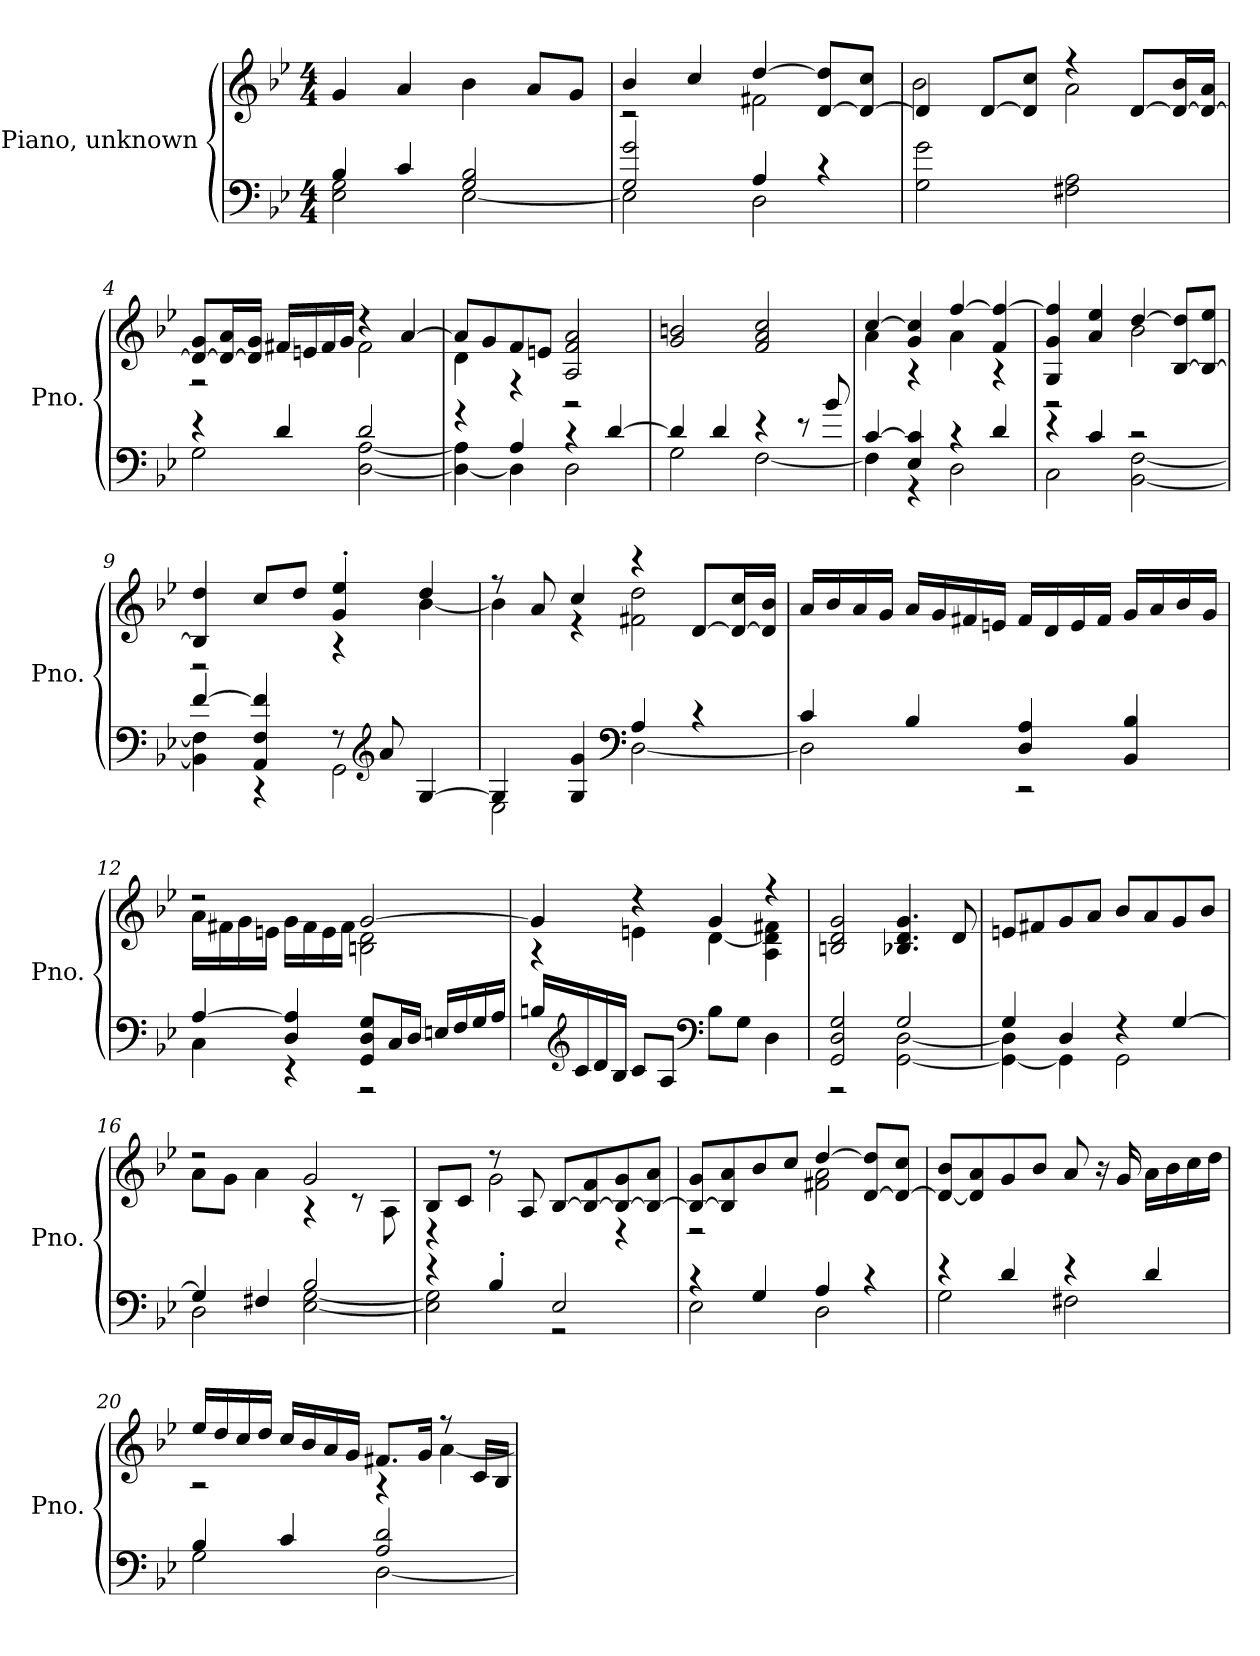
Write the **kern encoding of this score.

**kern	**kern
*part1	*part1
*staff2	*staff1
*I"Piano, unknown	*
*I'Pno.	*
*clefF4	*clefG2
*k[b-e-]	*k[b-e-]
*M4/4	*M4/4
*MM102	*MM102
=1	=1
*^	*
4B-/	2E-\ 2G\	4g/
4c/	.	4a/
2G/ 2B-/	[2E-\	4b-\
.	.	8a/L
.	.	8g/J
=2	=2	=2
*	*	*^
2G/ 2g/	2E-\]	4b-/	2r
.	.	4cc/	.
4A/	2D\	[4dd/	2f#X\
4r	.	[8d/ 8dd/]L	.
.	.	8d/_ 8cc/J	.
*v	*v	*	*
=3	=3	=3
2G\ 2g\	4d/]	2b-\
.	[8d/L	.
.	8d/] 8cc/J	.
2F#X\ 2A\	4r	2a\
.	[8d/L	.
.	16d/_ 16b-/L	.
.	16d/_ 16a/JJ	.
=4	=4	=4
*^	*	*
4r	2G\	8d/_ 8g/L	2r
.	.	16d/_ 16a/L	.
.	.	16d/] 16g/JJ	.
4d/	.	16f#X/LL	.
.	.	16en/	.
.	.	16f#/	.
.	.	16g/JJ	.
2d/	[2D\ [2A\	4r	2f#\
.	.	[4a/	.
!!LO:LB:g=z	!!
=5	=5	=5	=5
4r	4D\_ 4A\]	8a/L]	4d\
.	.	8g/	.
4A/	4D\]	8f/	4r
.	.	8en/J	.
4r	2D\	2A/ 2f/ 2a/	2r
[4d/	.	.	.
*	*	*v	*v
=6	=6	=6
4d/]	2G\	2g/ 2bn/
4d/	.	.
4r	[2F\	2f/ 2a/ 2cc/
8r	.	.
8b-/	.	.
=7	=7	=7
*	*	*^
[4c/	4F\]	[4cc/	4a\
4E-/ 4c/]	4r	4g/ 4cc/]	4r
4r	2D\	[4ff/	4a\
4d/	.	4f/ 4ff/_	4r
=8	=8	=8	=8
4r	2C\	4G/ 4g/ 4ff/]	2r
4c/	.	4a/ 4ee-/	.
2r	[2BB-\ [2F\	[4dd/	2b-\
.	.	[8B-/ 8dd/]L	.
.	.	8B-/_ 8ee-/J	.
=9	=9	=9	=9
[4f/	4BB-\] 4F\]	4B-/] 4dd/	2r
4AA/ 4F/ 4f/]	4r	8cc/L	.
.	.	8dd/J	.
8r	2GG\	4g/' 4ee-/'	4r
*clefG2	*	*	*
8a/	.	.	.
[4G/	.	4dd/	[4b-\
!!LO:LB:g=z	!!
=10	=10	=10	=10
4G/]	2E-\	8r	4b-\]
.	.	8a/	.
4G/ 4g/	.	4cc/	4r
*clefF4	*	*	*
4A/	[2D\	4r	2f#X\ 2dd\
4r	.	[8d/L	.
.	.	16d/_ 16cc/L	.
.	.	16d/] 16b-/JJ	.
*	*	*v	*v
=11	=11	=11
4c/	2D\]	16a/LL
.	.	16b-/
.	.	16a/
.	.	16g/JJ
4B-/	.	16a/LL
.	.	16g/
.	.	16f#X/
.	.	16en/JJ
4D/ 4A/	2r	16f#/LL
.	.	16d/
.	.	16e/
.	.	16f#/JJ
4BB-/ 4B-/	.	16g/LL
.	.	16a/
.	.	16b-/
.	.	16g/JJ
!!LO:LB:g=z
=12	=12	=12
*	*	*^
[4A/	4C\	2r	16a\LL
.	.	.	16f#X\
.	.	.	16g\
.	.	.	16en\JJ
4D/ 4A/]	4r	.	16g\LL
.	.	.	16f#\
.	.	.	16e\
.	.	.	16f#\JJ
8GG/ 8D/ 8G/L	2r	[2g/	2Bn\ 2d\
16C/L	.	.	.
16D/JJ	.	.	.
16En/LL	.	.	.
16F/	.	.	.
16G/	.	.	.
16A/JJ	.	.	.
*v	*v	*	*
=13	=13	=13
16Bn/LL	4g/]	4r
*clefG2	*	*
16c/	.	.
16d/	.	.
16B/JJ	.	.
8c/L	4r	4en\
8A/J	.	.
*clefF4	*	*
8B\L	4g/	[4d\
8G\J	.	.
4D\	4r	4A\ 4d\] 4f#X\
*	*v	*v
=14	=14
*^	*
2GG/ 2D/ 2G/	2r	2Bn/ 2d/ 2g/
2G/	[2GG\ [2D\	4.B-X/ 4.d/ 4.g/
.	.	8d/
!!LO:LB:g=z
=15	=15	=15
4G/	4GG\_ 4D\]	8en/L
.	.	8f#X/
4D/	4GG\]	8g/
.	.	8a/J
4r	2GG\	8b-/L
.	.	8a/
[4G/	.	8g/
.	.	8b-/J
=16	=16	=16
*	*	*^
4G/]	2D\	2r	8a\L
.	.	.	8g\J
4F#X/	.	.	4a\
2B-/	[2E-\ [2G\	2g/	4r
.	.	.	8r
.	.	.	8A\
=17	=17	=17	=17
4r	2E-\] 2G\]	8B-/L	4r
.	.	8c/J	.
4B-'/	.	8r	2g\
.	.	8A/	.
2E-/	2r	[8B-/L	.
.	.	8B-/_ 8f/	.
.	.	8B-/_ 8g/	4r
.	.	8B-/_ 8a/J	.
=18	=18	=18	=18
4r	2E-\	8B-/_ 8g/L	2r
.	.	8B-/] 8a/	.
4G/	.	8b-/	.
.	.	8cc/J	.
4A/	2D\	[4dd/	2f#X\ 2a\
4r	.	[8d/ 8dd/]L	.
.	.	8d/_ 8cc/J	.
*	*	*v	*v
!!LO:LB:g=z
=19	=19	=19
4r	2G\	8d/_ 8b-/L
.	.	8d/] 8a/
4d/	.	8g/
.	.	8b-/J
4r	2F#X\	8a/
.	.	16r
.	.	16g/
4d/	.	16a\LL
.	.	16b-\
.	.	16cc\
.	.	16dd\JJ
=20	=20	=20
*	*	*^
4B-/	2G\	16ee-/LL	2r
.	.	16dd/	.
.	.	16cc/	.
.	.	16dd/JJ	.
4c/	.	16cc/LL	.
.	.	16b-/	.
.	.	16a/	.
.	.	16g/JJ	.
2A/ 2d/	[2D\	8.f#X/L	4r
.	.	16g/Jk	.
.	.	8r	[4a\
.	.	16c/LL	.
.	.	16B-/JJ	.
*v	*v	*	*
*	*v	*v
=	=
*-	*-
